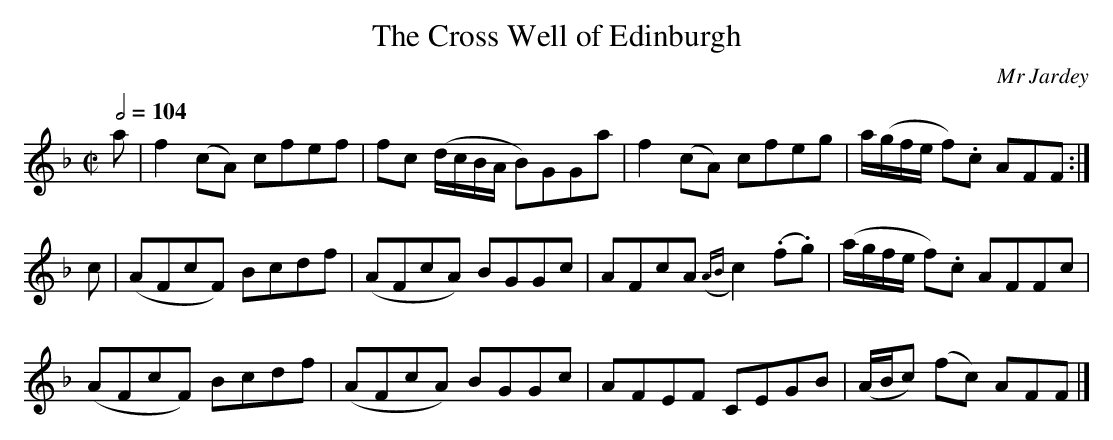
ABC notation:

X:1
T:The Cross Well of Edinburgh
C:Mr Jardey
M:C|
L:1/8
Q:1/2=104
K:F
a| f2(cA) cfef| fc (d/c/B/A/ B)GGa|f2(cA)    cfeg     | a/(g/f/e/ f).c AFF:|
c|(AFcF)  Bcdf|(AFcA)        BGGc |AFcA ({AB}c2)(.f.g)|(a/g/f/e/  f).c AFFc|
  (AFcF)  Bcdf|(AFcA)        BGGc |AFEF      CEGB     |(A/B/c)   (fc)  AFF|]
